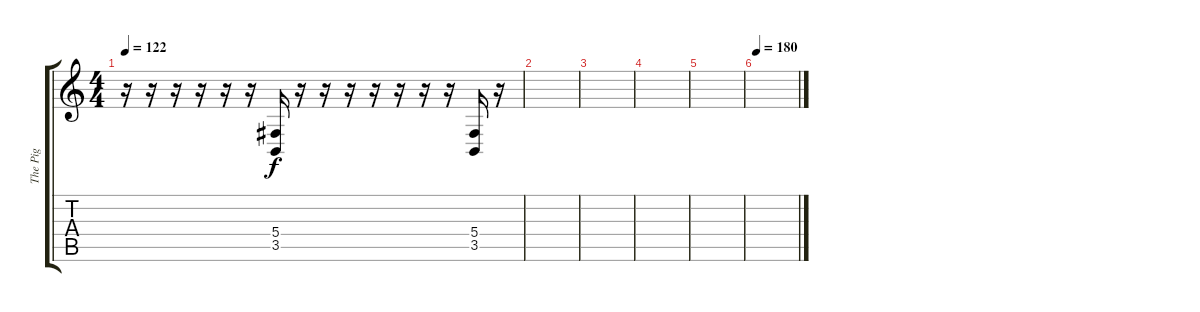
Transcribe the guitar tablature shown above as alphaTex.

\track ("The Pig" "The Pig") {instrument reedorgan}
\staff {score tabs}
\tuning (Eb4 Bb3 Gb3 Db3 Ab2 Eb2) {hide}
\ts (4 4)
\tempo 122
\clef g2
\ks c
r.16{dy f} r.16 r.16 r.16 r.16 r.16 (5.4 3.5).16 r.16 r.16 r.16 r.16 r.16 r.16 r.16 (5.4 3.5).16 r.16 |
|
|
|
|
\tempo 180
